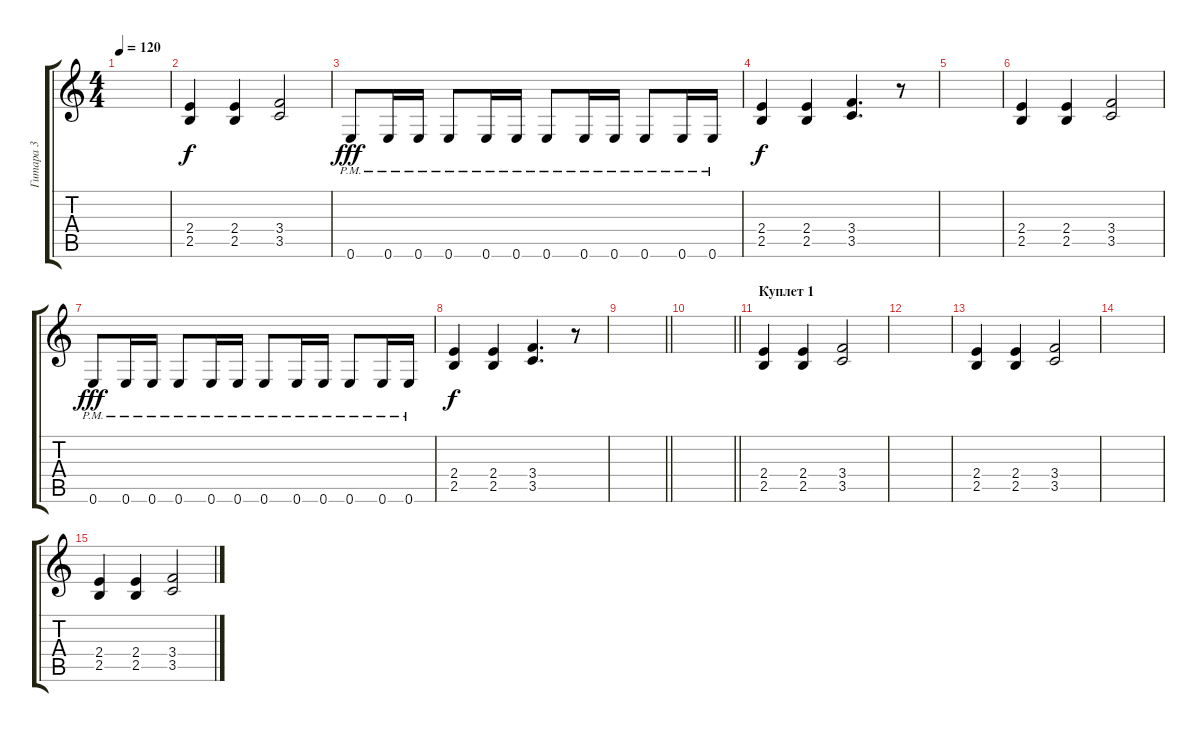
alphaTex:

\track ("Гитара 3" "Гитара 3") {instrument distortionguitar}
\staff {score tabs}
\tuning (E4 B3 G3 D3 A2 E2) {hide}
\ts (4 4)
\tempo 120
\clef g2
\ks c
|
(2.4 2.5).4 (2.4 2.5).4 (3.4 3.5).2 |
0.6{pm}.8{dy fff} 0.6{pm}.16 0.6{pm}.16 0.6{pm}.8 0.6{pm}.16 0.6{pm}.16 0.6{pm}.8 0.6{pm}.16 0.6{pm}.16 0.6{pm}.8 0.6{pm}.16 0.6{pm}.16 |
(2.4 2.5).4{dy f} (2.4 2.5).4 (3.4 3.5).4{d} r.8 |
|
(2.4 2.5).4 (2.4 2.5).4 (3.4 3.5).2 |
0.6{pm}.8{dy fff} 0.6{pm}.16 0.6{pm}.16 0.6{pm}.8 0.6{pm}.16 0.6{pm}.16 0.6{pm}.8 0.6{pm}.16 0.6{pm}.16 0.6{pm}.8 0.6{pm}.16 0.6{pm}.16 |
(2.4 2.5).4{dy f} (2.4 2.5).4 (3.4 3.5).4{d} r.8 |
\barLineRight lightlight
|
\barLineRight lightlight
|
\section ("" "Куплет 1")
(2.4 2.5).4 (2.4 2.5).4 (3.4 3.5).2 |
|
(2.4 2.5).4 (2.4 2.5).4 (3.4 3.5).2 |
|
(2.4 2.5).4 (2.4 2.5).4 (3.4 3.5).2
